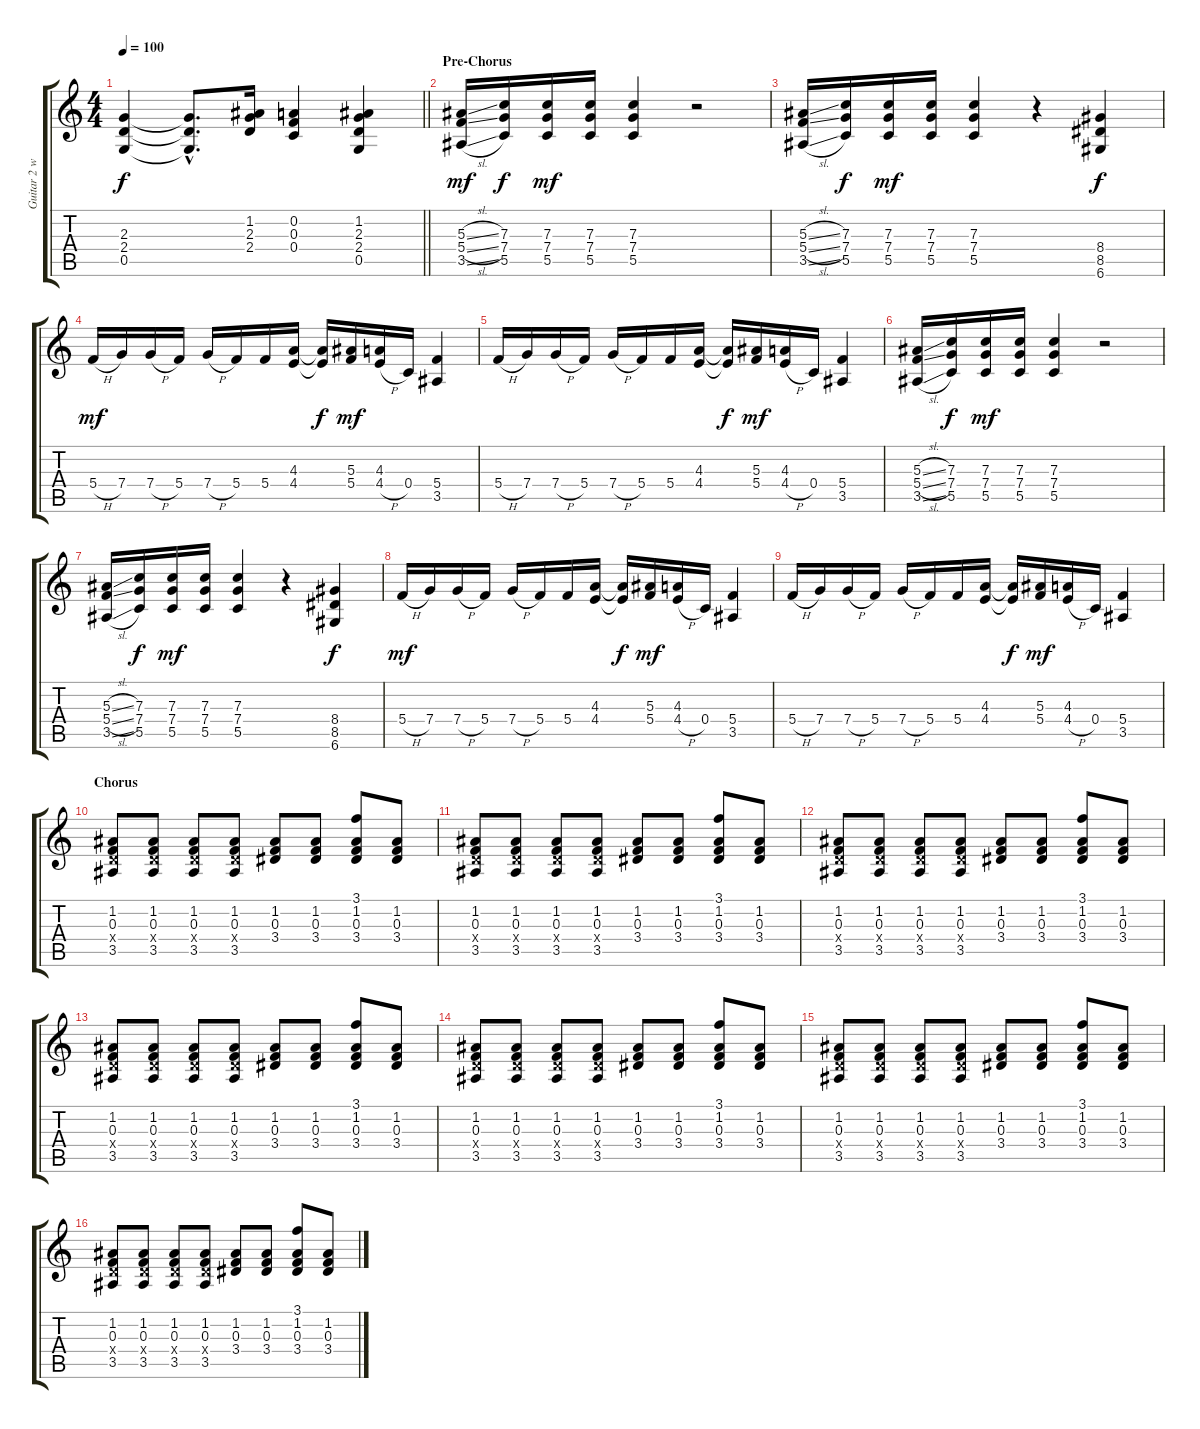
\track ("Guitar 2 w/dist. + E.Q. filter" "Guitar 2 w") {instrument distortionguitar}
\staff {score tabs}
\tuning (D4 A3 F3 C3 G2 D2) {hide}
\ts (4 4)
\tempo 100
\clef g2
\barLineRight lightlight
\ks c
(2.3 2.4 0.5).4{dy f} (2.3{hac t} 2.4{hac t} 0.5{hac t}).8{d} (1.2 2.3 2.4).16 (0.2 0.3 0.4).4 (1.2 2.3 2.4 0.5).4 |
\section ("" "Pre-Chorus")
(5.3{sl} 5.4{sl} 3.5{sl}).16{dy mf} (7.3 7.4 5.5).16{dy f} (7.3 7.4 5.5).16{dy mf} (7.3 7.4 5.5).16 (7.3 7.4 5.5).4 r.2 |
(5.3{sl} 5.4{sl} 3.5{sl}).16 (7.3 7.4 5.5).16{dy f} (7.3 7.4 5.5).16{dy mf} (7.3 7.4 5.5).16 (7.3 7.4 5.5).4 r.4 (8.4 8.5 6.6).4{dy f} |
5.4{h}.16{dy mf} 7.4.16 7.4{h}.16 5.4.16 7.4{h}.16 5.4.16 5.4.16 (4.3 4.4).16 (4.3{t} 4.4{t}).16{dy f} (5.3 5.4).16{dy mf} (4.3 4.4{h}).16 0.4.16 (5.4 3.5).4 |
5.4{h}.16 7.4.16 7.4{h}.16 5.4.16 7.4{h}.16 5.4.16 5.4.16 (4.3 4.4).16 (4.3{t} 4.4{t}).16{dy f} (5.3 5.4).16{dy mf} (4.3 4.4{h}).16 0.4.16 (5.4 3.5).4 |
(5.3{sl} 5.4{sl} 3.5{sl}).16 (7.3 7.4 5.5).16{dy f} (7.3 7.4 5.5).16{dy mf} (7.3 7.4 5.5).16 (7.3 7.4 5.5).4 r.2 |
(5.3{sl} 5.4{sl} 3.5{sl}).16 (7.3 7.4 5.5).16{dy f} (7.3 7.4 5.5).16{dy mf} (7.3 7.4 5.5).16 (7.3 7.4 5.5).4 r.4 (8.4 8.5 6.6).4{dy f} |
5.4{h}.16{dy mf} 7.4.16 7.4{h}.16 5.4.16 7.4{h}.16 5.4.16 5.4.16 (4.3 4.4).16 (4.3{t} 4.4{t}).16{dy f} (5.3 5.4).16{dy mf} (4.3 4.4{h}).16 0.4.16 (5.4 3.5).4 |
5.4{h}.16 7.4.16 7.4{h}.16 5.4.16 7.4{h}.16 5.4.16 5.4.16 (4.3 4.4).16 (4.3{t} 4.4{t}).16{dy f} (5.3 5.4).16{dy mf} (4.3 4.4{h}).16 0.4.16 (5.4 3.5).4 |
\section ("" "Chorus")
(1.2 0.3 2.4{x} 3.5).8 (1.2 0.3 2.4{x} 3.5).8 (1.2 0.3 2.4{x} 3.5).8 (1.2 0.3 2.4{x} 3.5).8 (1.2 0.3 3.4).8 (1.2 0.3 3.4).8 (3.1 1.2 0.3 3.4).8 (1.2 0.3 3.4).8 |
(1.2 0.3 2.4{x} 3.5).8 (1.2 0.3 2.4{x} 3.5).8 (1.2 0.3 2.4{x} 3.5).8 (1.2 0.3 2.4{x} 3.5).8 (1.2 0.3 3.4).8 (1.2 0.3 3.4).8 (3.1 1.2 0.3 3.4).8 (1.2 0.3 3.4).8 |
(1.2 0.3 2.4{x} 3.5).8 (1.2 0.3 2.4{x} 3.5).8 (1.2 0.3 2.4{x} 3.5).8 (1.2 0.3 2.4{x} 3.5).8 (1.2 0.3 3.4).8 (1.2 0.3 3.4).8 (3.1 1.2 0.3 3.4).8 (1.2 0.3 3.4).8 |
(1.2 0.3 2.4{x} 3.5).8 (1.2 0.3 2.4{x} 3.5).8 (1.2 0.3 2.4{x} 3.5).8 (1.2 0.3 2.4{x} 3.5).8 (1.2 0.3 3.4).8 (1.2 0.3 3.4).8 (3.1 1.2 0.3 3.4).8 (1.2 0.3 3.4).8 |
(1.2 0.3 2.4{x} 3.5).8 (1.2 0.3 2.4{x} 3.5).8 (1.2 0.3 2.4{x} 3.5).8 (1.2 0.3 2.4{x} 3.5).8 (1.2 0.3 3.4).8 (1.2 0.3 3.4).8 (3.1 1.2 0.3 3.4).8 (1.2 0.3 3.4).8 |
(1.2 0.3 2.4{x} 3.5).8 (1.2 0.3 2.4{x} 3.5).8 (1.2 0.3 2.4{x} 3.5).8 (1.2 0.3 2.4{x} 3.5).8 (1.2 0.3 3.4).8 (1.2 0.3 3.4).8 (3.1 1.2 0.3 3.4).8 (1.2 0.3 3.4).8 |
(1.2 0.3 2.4{x} 3.5).8 (1.2 0.3 2.4{x} 3.5).8 (1.2 0.3 2.4{x} 3.5).8 (1.2 0.3 2.4{x} 3.5).8 (1.2 0.3 3.4).8 (1.2 0.3 3.4).8 (3.1 1.2 0.3 3.4).8 (1.2 0.3 3.4).8
